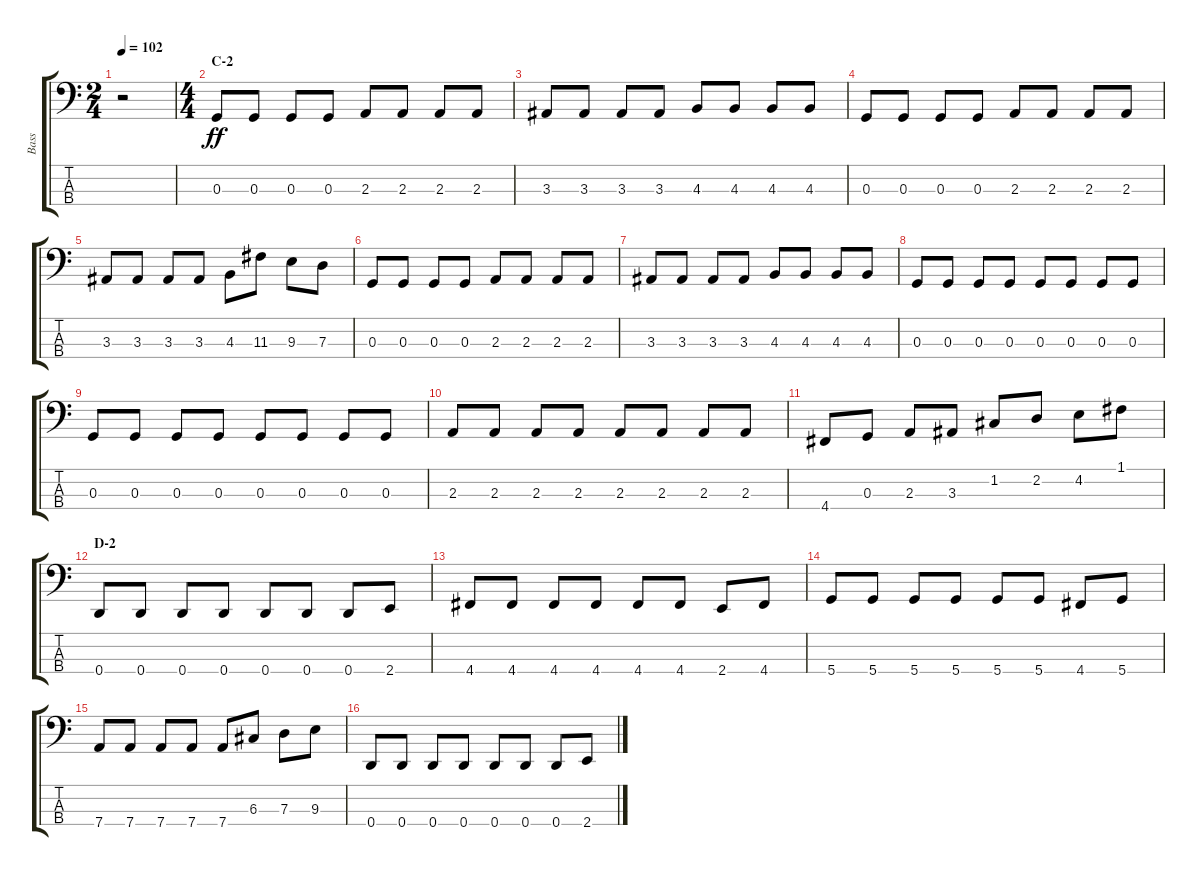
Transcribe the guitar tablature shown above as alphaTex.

\track ("Bass" "Bass") {instrument electricbasspick}
\staff {score tabs}
\tuning (F2 C2 G1 D1) {hide}
\ts (2 4)
\tempo 102
\clef f4
\ks c
r.2{dy ff} |
\ts (4 4)
\section ("" "C-2")
0.3.8 0.3.8 0.3.8 0.3.8 2.3.8 2.3.8 2.3.8 2.3.8 |
3.3.8 3.3.8 3.3.8 3.3.8 4.3.8 4.3.8 4.3.8 4.3.8 |
0.3.8 0.3.8 0.3.8 0.3.8 2.3.8 2.3.8 2.3.8 2.3.8 |
3.3.8 3.3.8 3.3.8 3.3.8 4.3.8 11.3.8 9.3.8 7.3.8 |
0.3.8 0.3.8 0.3.8 0.3.8 2.3.8 2.3.8 2.3.8 2.3.8 |
3.3.8 3.3.8 3.3.8 3.3.8 4.3.8 4.3.8 4.3.8 4.3.8 |
0.3.8 0.3.8 0.3.8 0.3.8 0.3.8 0.3.8 0.3.8 0.3.8 |
0.3.8 0.3.8 0.3.8 0.3.8 0.3.8 0.3.8 0.3.8 0.3.8 |
2.3.8 2.3.8 2.3.8 2.3.8 2.3.8 2.3.8 2.3.8 2.3.8 |
4.4.8 0.3.8 2.3.8 3.3.8 1.2.8 2.2.8 4.2.8 1.1.8 |
\section ("" "D-2")
0.4.8 0.4.8 0.4.8 0.4.8 0.4.8 0.4.8 0.4.8 2.4.8 |
4.4.8 4.4.8 4.4.8 4.4.8 4.4.8 4.4.8 2.4.8 4.4.8 |
5.4.8 5.4.8 5.4.8 5.4.8 5.4.8 5.4.8 4.4.8 5.4.8 |
7.4.8 7.4.8 7.4.8 7.4.8 7.4.8 6.3.8 7.3.8 9.3.8 |
0.4.8 0.4.8 0.4.8 0.4.8 0.4.8 0.4.8 0.4.8 2.4.8
